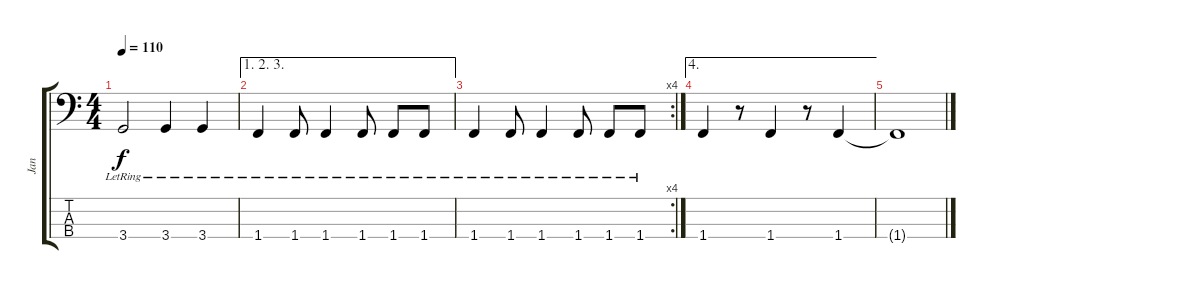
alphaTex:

\track ("Jan" "Jan") {instrument electricbassfinger}
\staff {score tabs}
\tuning (G2 D2 A1 E1) {hide}
\ts (4 4)
\tempo 110
\clef f4
\ks c
3.4{lr}.2{dy f} 3.4{lr}.4 3.4{lr}.4 |
\ae (1 2 3)
1.4{lr}.4 1.4{lr}.8 1.4{lr}.4 1.4{lr}.8 1.4{lr}.8 1.4{lr}.8 |
\rc 4
1.4{lr}.4 1.4{lr}.8 1.4{lr}.4 1.4{lr}.8 1.4{lr}.8 1.4{lr}.8 |
\ae 4
1.4.4 r.8 1.4.4 r.8 1.4.4 |
1.4{t}.1
